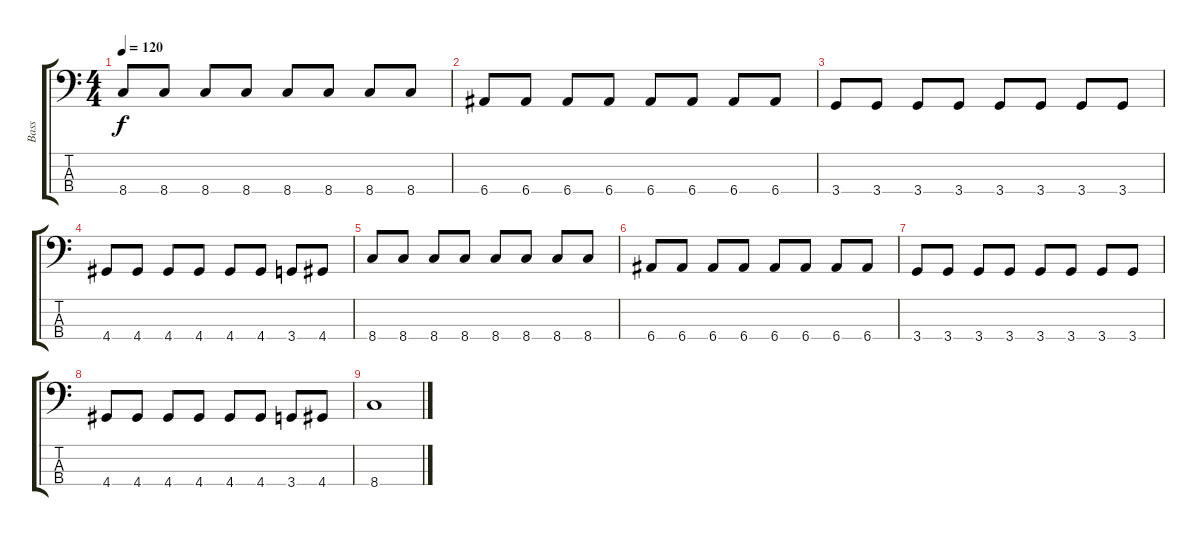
\track ("Bass" "Bass") {instrument electricbassfinger}
\staff {score tabs}
\tuning (G2 D2 A1 E1) {hide}
\ts (4 4)
\tempo 120
\clef f4
\ks c
8.4.8{dy f} 8.4.8 8.4.8 8.4.8 8.4.8 8.4.8 8.4.8 8.4.8 |
6.4.8 6.4.8 6.4.8 6.4.8 6.4.8 6.4.8 6.4.8 6.4.8 |
3.4.8 3.4.8 3.4.8 3.4.8 3.4.8 3.4.8 3.4.8 3.4.8 |
4.4.8 4.4.8 4.4.8 4.4.8 4.4.8 4.4.8 3.4.8 4.4.8 |
8.4.8 8.4.8 8.4.8 8.4.8 8.4.8 8.4.8 8.4.8 8.4.8 |
6.4.8 6.4.8 6.4.8 6.4.8 6.4.8 6.4.8 6.4.8 6.4.8 |
3.4.8 3.4.8 3.4.8 3.4.8 3.4.8 3.4.8 3.4.8 3.4.8 |
4.4.8 4.4.8 4.4.8 4.4.8 4.4.8 4.4.8 3.4.8 4.4.8 |
8.4.1
